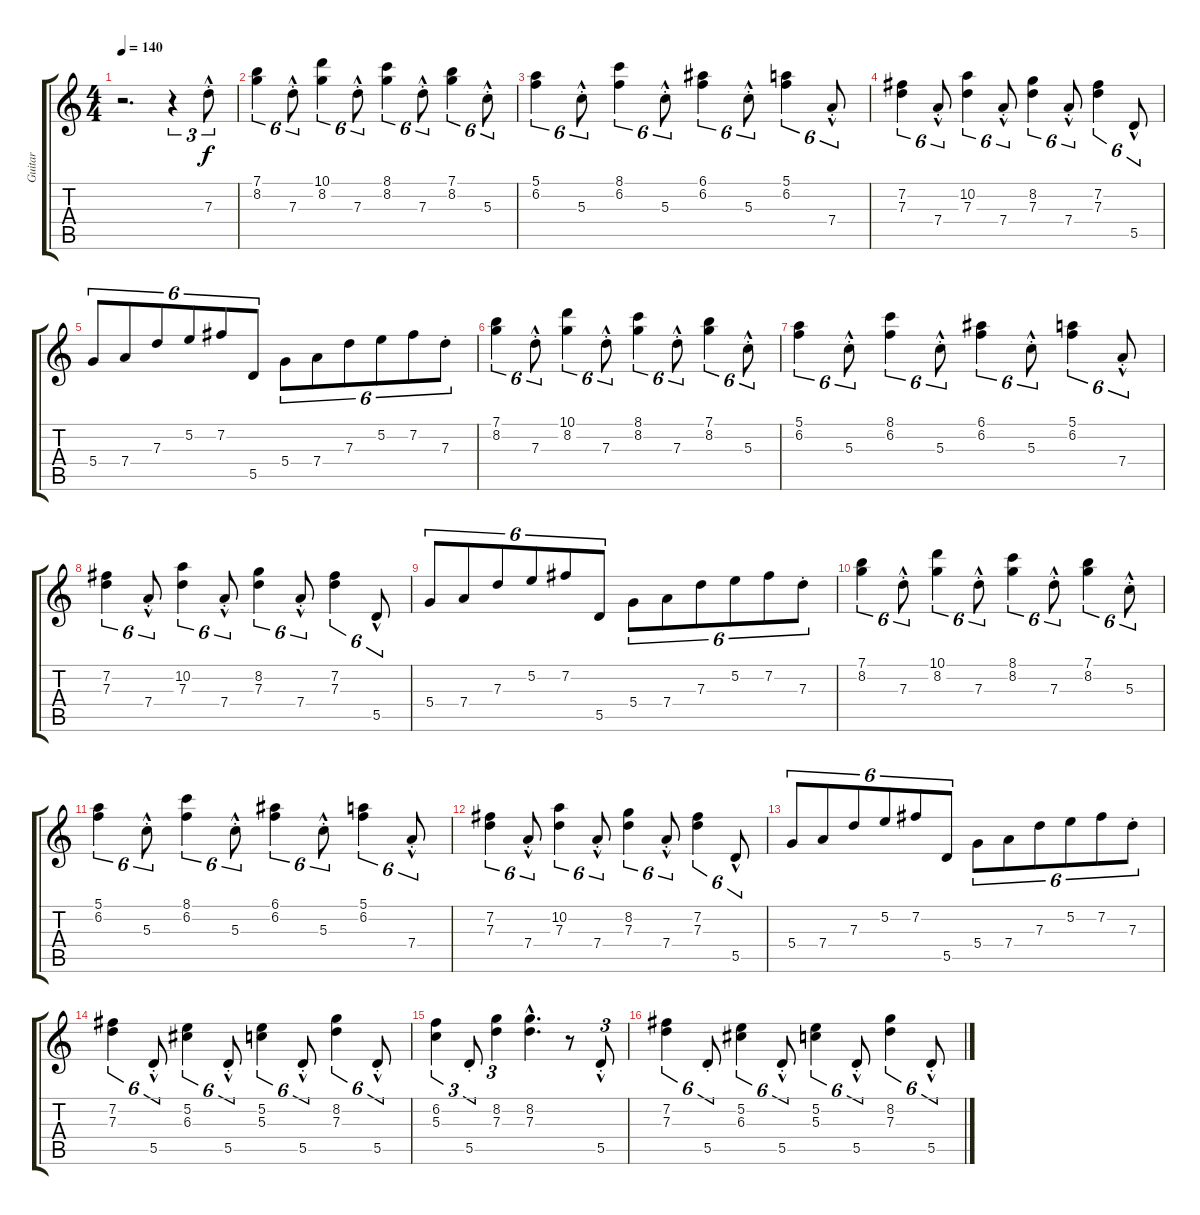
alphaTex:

\track ("Guitar" "Guitar") {instrument electricguitarclean}
\staff {score tabs}
\tuning (E4 B3 G3 D3 A2 E2) {hide}
\ts (4 4)
\tempo 140
\clef g2
\ks c
r.2{d dy f instrument electricguitarclean} r.4{tu (3 2)} 7.3{hac st}.8{tu (3 2)} |
(7.1 8.2).4{tu (6 4)} 7.3{hac st}.8{tu (6 4)} (10.1 8.2).4{tu (6 4)} 7.3{hac st}.8{tu (6 4)} (8.1 8.2).4{tu (6 4)} 7.3{hac st}.8{tu (6 4)} (7.1 8.2).4{tu (6 4)} 5.3{hac st}.8{tu (6 4)} |
(5.1 6.2).4{tu (6 4)} 5.3{hac st}.8{tu (6 4)} (8.1 6.2).4{tu (6 4)} 5.3{hac st}.8{tu (6 4)} (6.1 6.2).4{tu (6 4)} 5.3{hac st}.8{tu (6 4)} (5.1 6.2).4{tu (6 4)} 7.4{hac st}.8{tu (6 4)} |
(7.2 7.3).4{tu (6 4)} 7.4{hac st}.8{tu (6 4)} (10.2 7.3).4{tu (6 4)} 7.4{hac st}.8{tu (6 4)} (8.2 7.3).4{tu (6 4)} 7.4{hac st}.8{tu (6 4)} (7.2 7.3).4{tu (6 4)} 5.5{hac}.8{tu (6 4)} |
5.4.8{tu (6 4)} 7.4.8{tu (6 4)} 7.3.8{tu (6 4)} 5.2.8{tu (6 4)} 7.2.8{tu (6 4)} 5.5.8{tu (6 4)} 5.4.8{tu (6 4)} 7.4.8{tu (6 4)} 7.3.8{tu (6 4)} 5.2.8{tu (6 4)} 7.2.8{tu (6 4)} 7.3{st}.8{tu (6 4)} |
(7.1 8.2).4{tu (6 4)} 7.3{hac st}.8{tu (6 4)} (10.1 8.2).4{tu (6 4)} 7.3{hac st}.8{tu (6 4)} (8.1 8.2).4{tu (6 4)} 7.3{hac st}.8{tu (6 4)} (7.1 8.2).4{tu (6 4)} 5.3{hac st}.8{tu (6 4)} |
(5.1 6.2).4{tu (6 4)} 5.3{hac st}.8{tu (6 4)} (8.1 6.2).4{tu (6 4)} 5.3{hac st}.8{tu (6 4)} (6.1 6.2).4{tu (6 4)} 5.3{hac st}.8{tu (6 4)} (5.1 6.2).4{tu (6 4)} 7.4{hac st}.8{tu (6 4)} |
(7.2 7.3).4{tu (6 4)} 7.4{hac st}.8{tu (6 4)} (10.2 7.3).4{tu (6 4)} 7.4{hac st}.8{tu (6 4)} (8.2 7.3).4{tu (6 4)} 7.4{hac st}.8{tu (6 4)} (7.2 7.3).4{tu (6 4)} 5.5{hac}.8{tu (6 4)} |
5.4.8{tu (6 4)} 7.4.8{tu (6 4)} 7.3.8{tu (6 4)} 5.2.8{tu (6 4)} 7.2.8{tu (6 4)} 5.5.8{tu (6 4)} 5.4.8{tu (6 4)} 7.4.8{tu (6 4)} 7.3.8{tu (6 4)} 5.2.8{tu (6 4)} 7.2.8{tu (6 4)} 7.3{st}.8{tu (6 4)} |
(7.1 8.2).4{tu (6 4)} 7.3{hac st}.8{tu (6 4)} (10.1 8.2).4{tu (6 4)} 7.3{hac st}.8{tu (6 4)} (8.1 8.2).4{tu (6 4)} 7.3{hac st}.8{tu (6 4)} (7.1 8.2).4{tu (6 4)} 5.3{hac st}.8{tu (6 4)} |
(5.1 6.2).4{tu (6 4)} 5.3{hac st}.8{tu (6 4)} (8.1 6.2).4{tu (6 4)} 5.3{hac st}.8{tu (6 4)} (6.1 6.2).4{tu (6 4)} 5.3{hac st}.8{tu (6 4)} (5.1 6.2).4{tu (6 4)} 7.4{hac st}.8{tu (6 4)} |
(7.2 7.3).4{tu (6 4)} 7.4{hac st}.8{tu (6 4)} (10.2 7.3).4{tu (6 4)} 7.4{hac st}.8{tu (6 4)} (8.2 7.3).4{tu (6 4)} 7.4{hac st}.8{tu (6 4)} (7.2 7.3).4{tu (6 4)} 5.5{hac}.8{tu (6 4)} |
5.4.8{tu (6 4)} 7.4.8{tu (6 4)} 7.3.8{tu (6 4)} 5.2.8{tu (6 4)} 7.2.8{tu (6 4)} 5.5.8{tu (6 4)} 5.4.8{tu (6 4)} 7.4.8{tu (6 4)} 7.3.8{tu (6 4)} 5.2.8{tu (6 4)} 7.2.8{tu (6 4)} 7.3{st}.8{tu (6 4)} |
(7.2 7.3).4{tu (6 4)} 5.5{hac st}.8{tu (6 4)} (5.2 6.3).4{tu (6 4)} 5.5{hac st}.8{tu (6 4)} (5.2 5.3).4{tu (6 4)} 5.5{hac st}.8{tu (6 4)} (8.2 7.3).4{tu (6 4)} 5.5{hac st}.8{tu (6 4)} |
(6.2 5.3).4{tu (3 2)} 5.5{st}.8{tu (3 2)} (8.2 7.3).4{tu (3 2)} (8.2{hac} 7.3{hac}).4{d} r.8 5.5{hac st}.8{tu (3 2)} |
(7.2 7.3).4{tu (6 4)} 5.5{st}.8{tu (6 4)} (5.2 6.3).4{tu (6 4)} 5.5{hac st}.8{tu (6 4)} (5.2 5.3).4{tu (6 4)} 5.5{hac st}.8{tu (6 4)} (8.2 7.3).4{tu (6 4)} 5.5{hac st}.8{tu (6 4)}
